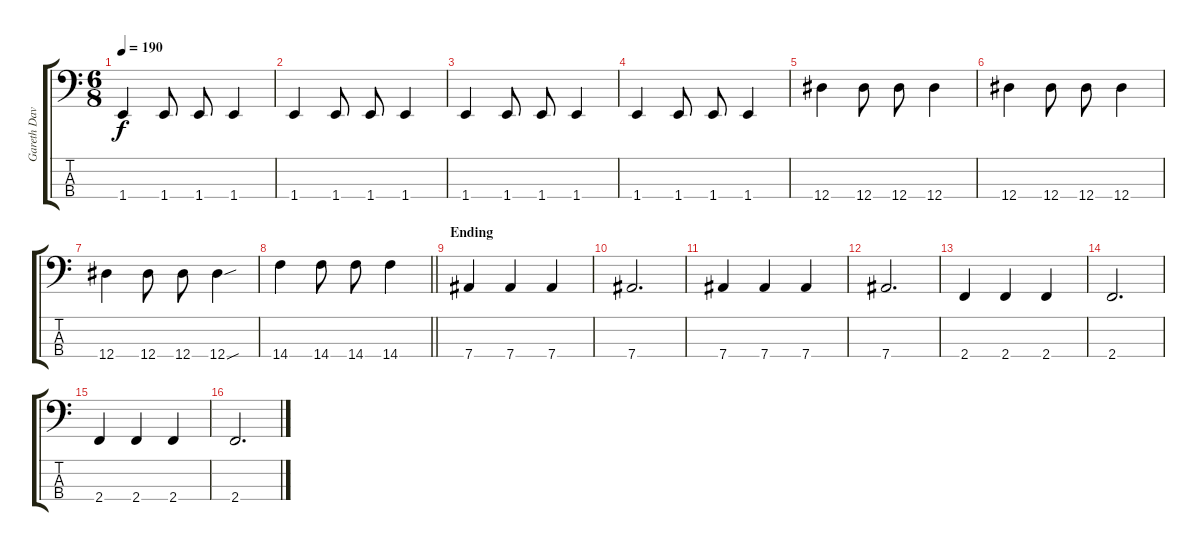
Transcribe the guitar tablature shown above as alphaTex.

\track ("Gareth Davies" "Gareth Dav") {instrument electricbassfinger}
\staff {score tabs}
\tuning (Gb2 Db2 Bb1 Eb1) {hide}
\ts (6 8)
\tempo 190
\clef f4
\ks c
1.4.4{dy f} 1.4.8 1.4.8 1.4.4 |
1.4.4 1.4.8 1.4.8 1.4.4 |
1.4.4 1.4.8 1.4.8 1.4.4 |
1.4.4 1.4.8 1.4.8 1.4.4 |
12.4.4 12.4.8 12.4.8 12.4.4 |
12.4.4 12.4.8 12.4.8 12.4.4 |
12.4.4 12.4.8 12.4.8 12.4{sou}.4 |
\barLineRight lightlight
14.4.4 14.4.8 14.4.8 14.4.4 |
\section ("" "Ending")
7.4.4 7.4.4 7.4.4 |
7.4.2{d} |
7.4.4 7.4.4 7.4.4 |
7.4.2{d} |
2.4.4 2.4.4 2.4.4 |
2.4.2{d} |
2.4.4 2.4.4 2.4.4 |
2.4.2{d}
